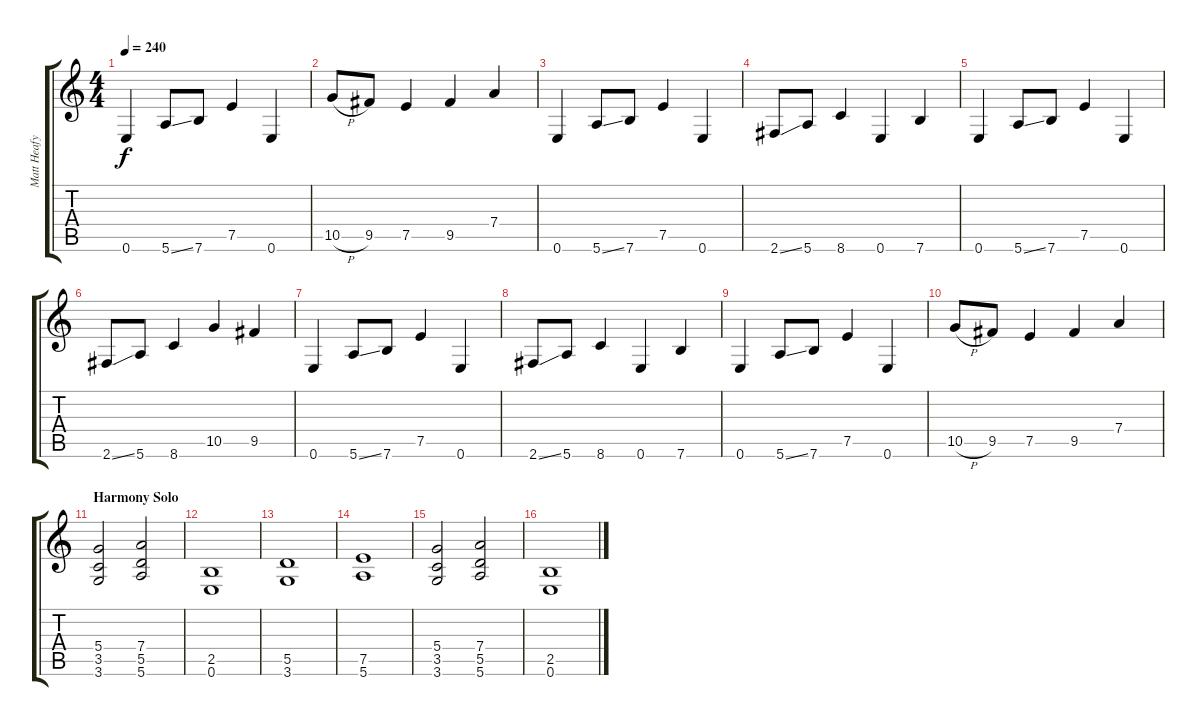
\track ("Matt Heafy (Guitar)" "Matt Heafy") {instrument distortionguitar}
\staff {score tabs}
\tuning (E4 B3 G3 D3 A2 E2) {hide}
\ts (4 4)
\tempo 240
\clef g2
\ks c
0.6.4{dy f} 5.6{ss}.8 7.6.8 7.5.4 0.6.4 |
10.5{h}.8 9.5.8 7.5.4 9.5.4 7.4.4 |
0.6.4 5.6{ss}.8 7.6.8 7.5.4 0.6.4 |
2.6{ss}.8 5.6.8 8.6.4 0.6.4 7.6.4 |
0.6.4 5.6{ss}.8 7.6.8 7.5.4 0.6.4 |
2.6{ss}.8 5.6.8 8.6.4 10.5.4 9.5.4 |
0.6.4 5.6{ss}.8 7.6.8 7.5.4 0.6.4 |
2.6{ss}.8 5.6.8 8.6.4 0.6.4 7.6.4 |
0.6.4 5.6{ss}.8 7.6.8 7.5.4 0.6.4 |
10.5{h}.8 9.5.8 7.5.4 9.5.4 7.4.4 |
\section ("" "Harmony Solo")
(5.4 3.5 3.6).2 (7.4 5.5 5.6).2 |
(2.5 0.6).1 |
(5.5 3.6).1 |
(7.5 5.6).1 |
(5.4 3.5 3.6).2 (7.4 5.5 5.6).2 |
(2.5 0.6).1
